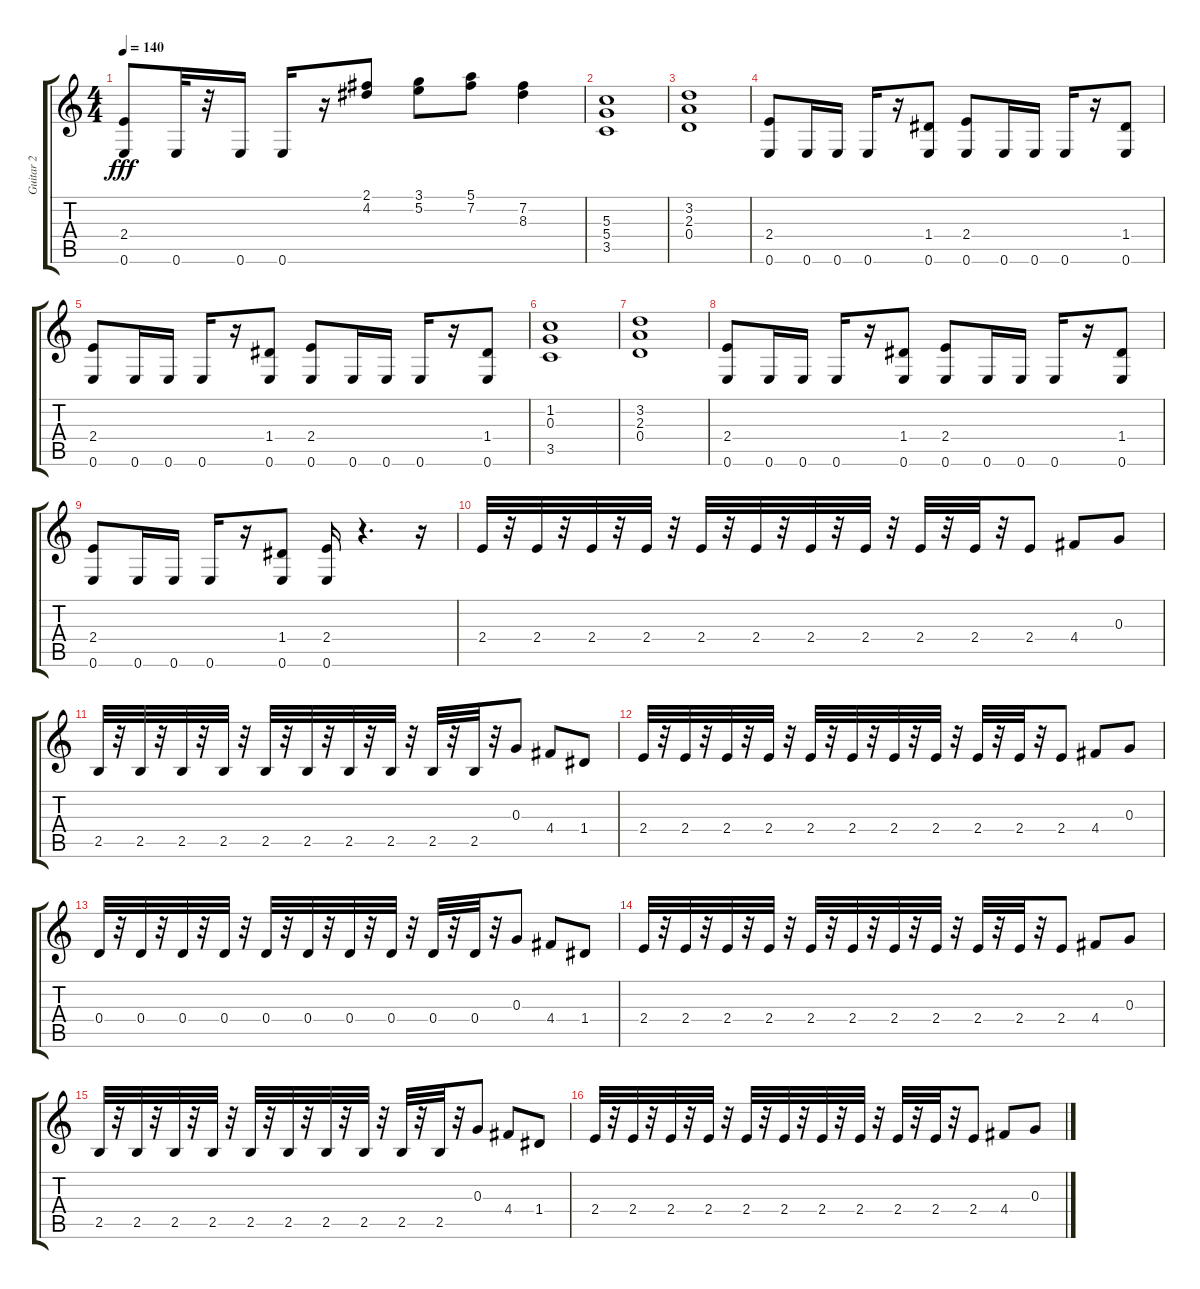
\track ("Guitar 2" "Guitar 2") {instrument distortionguitar}
\staff {score tabs}
\tuning (E4 B3 G3 D3 A2 E2) {hide}
\ts (4 4)
\tempo 140
\clef g2
\ks c
(2.4 0.6).8{dy fff} 0.6.32 r.32 0.6.16 0.6.16 r.16 (2.1 4.2).8 (3.1 5.2).8 (5.1 7.2).8 (7.2 8.3).4 |
(5.3 5.4 3.5).1 |
(3.2 2.3 0.4).1 |
(2.4 0.6).8 0.6.16 0.6.16 0.6.16 r.16 (1.4 0.6).8 (2.4 0.6).8 0.6.16 0.6.16 0.6.16 r.16 (1.4 0.6).8 |
(2.4 0.6).8 0.6.16 0.6.16 0.6.16 r.16 (1.4 0.6).8 (2.4 0.6).8 0.6.16 0.6.16 0.6.16 r.16 (1.4 0.6).8 |
(1.2 0.3 3.5).1 |
(3.2 2.3 0.4).1 |
(2.4 0.6).8 0.6.16 0.6.16 0.6.16 r.16 (1.4 0.6).8 (2.4 0.6).8 0.6.16 0.6.16 0.6.16 r.16 (1.4 0.6).8 |
(2.4 0.6).8 0.6.16 0.6.16 0.6.16 r.16 (1.4 0.6).8 (2.4 0.6).16 r.4{d} r.16 |
2.4.32 r.32 2.4.32 r.32 2.4.32 r.32 2.4.32 r.32 2.4.32 r.32 2.4.32 r.32 2.4.32 r.32 2.4.32 r.32 2.4.32 r.32 2.4.32 r.32 2.4.8 4.4.8 0.3.8 |
2.5.32 r.32 2.5.32 r.32 2.5.32 r.32 2.5.32 r.32 2.5.32 r.32 2.5.32 r.32 2.5.32 r.32 2.5.32 r.32 2.5.32 r.32 2.5.32 r.32 0.3.8 4.4.8 1.4.8 |
2.4.32 r.32 2.4.32 r.32 2.4.32 r.32 2.4.32 r.32 2.4.32 r.32 2.4.32 r.32 2.4.32 r.32 2.4.32 r.32 2.4.32 r.32 2.4.32 r.32 2.4.8 4.4.8 0.3.8 |
0.4.32 r.32 0.4.32 r.32 0.4.32 r.32 0.4.32 r.32 0.4.32 r.32 0.4.32 r.32 0.4.32 r.32 0.4.32 r.32 0.4.32 r.32 0.4.32 r.32 0.3.8 4.4.8 1.4.8 |
2.4.32 r.32 2.4.32 r.32 2.4.32 r.32 2.4.32 r.32 2.4.32 r.32 2.4.32 r.32 2.4.32 r.32 2.4.32 r.32 2.4.32 r.32 2.4.32 r.32 2.4.8 4.4.8 0.3.8 |
2.5.32 r.32 2.5.32 r.32 2.5.32 r.32 2.5.32 r.32 2.5.32 r.32 2.5.32 r.32 2.5.32 r.32 2.5.32 r.32 2.5.32 r.32 2.5.32 r.32 0.3.8 4.4.8 1.4.8 |
2.4.32 r.32 2.4.32 r.32 2.4.32 r.32 2.4.32 r.32 2.4.32 r.32 2.4.32 r.32 2.4.32 r.32 2.4.32 r.32 2.4.32 r.32 2.4.32 r.32 2.4.8 4.4.8 0.3.8
